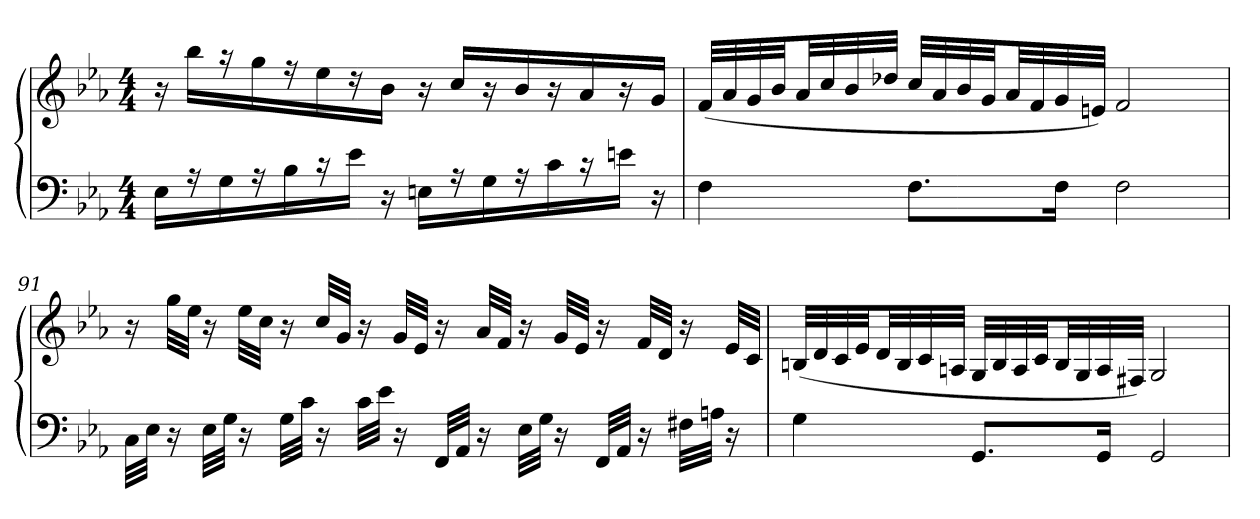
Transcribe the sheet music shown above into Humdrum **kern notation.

**kern	**kern
*part1	*part1
*staff2	*staff1
*clefF4	*clefG2
*k[b-e-a-]	*k[b-e-a-]
*c:	*c:
*M4/4	*M4/4
=	=
16E-LL	16r
16r	16bb-LL
16G	16r
16r	16gg
16B-	16r
16r	16ee-
16e-JJ	16r
16r	16b-JJ
16EnLL	16r
16r	16ccLL
16G	16r
16r	16b-
16c	16r
16r	16a-
16enJJ	16r
16r	16gJJ
=90	=90
4F	(32fLLL
.	32a-
.	32g
.	32b-JJ
.	32a-LL
.	32cc
.	32b-
.	32dd-XJJJ
8.FL	32ccLLL
.	32a-
.	32b-
.	32gJJ
.	32a-LL
.	32f
16FJk	32g
.	32enJJJ)
2F	2f
=91	=91
32CLLL	16r
32E-JJJ	.
16r	32ggLLL
.	32ee-JJJ
32E-LLL	16r
32GJJJ	.
16r	32ee-LLL
.	32ccJJJ
32GLLL	16r
32cJJJ	.
16r	32ccLLL
.	32gJJJ
32cLLL	16r
32e-JJJ	.
16r	32gLLL
.	32e-JJJ
32FFLLL	16r
32AA-JJJ	.
16r	32a-LLL
.	32fJJJ
32E-LLL	16r
32GJJJ	.
16r	32gLLL
.	32e-JJJ
32FFLLL	16r
32AA-JJJ	.
16r	32fLLL
.	32dJJJ
32F#XLLL	16r
32AnJJJ	.
16r	32e-LLL
.	32cJJJ
=92	=92
4G	(32BnLLL
.	32d
.	32c
.	32e-JJ
.	32dLL
.	32B
.	32c
.	32AnJJJ
8.GGL	32GLLL
.	32B
.	32A
.	32cJJ
.	32BLL
.	32G
16GGJk	32A
.	32F#XJJJ)
2GG	2G
=	=
*-	*-
